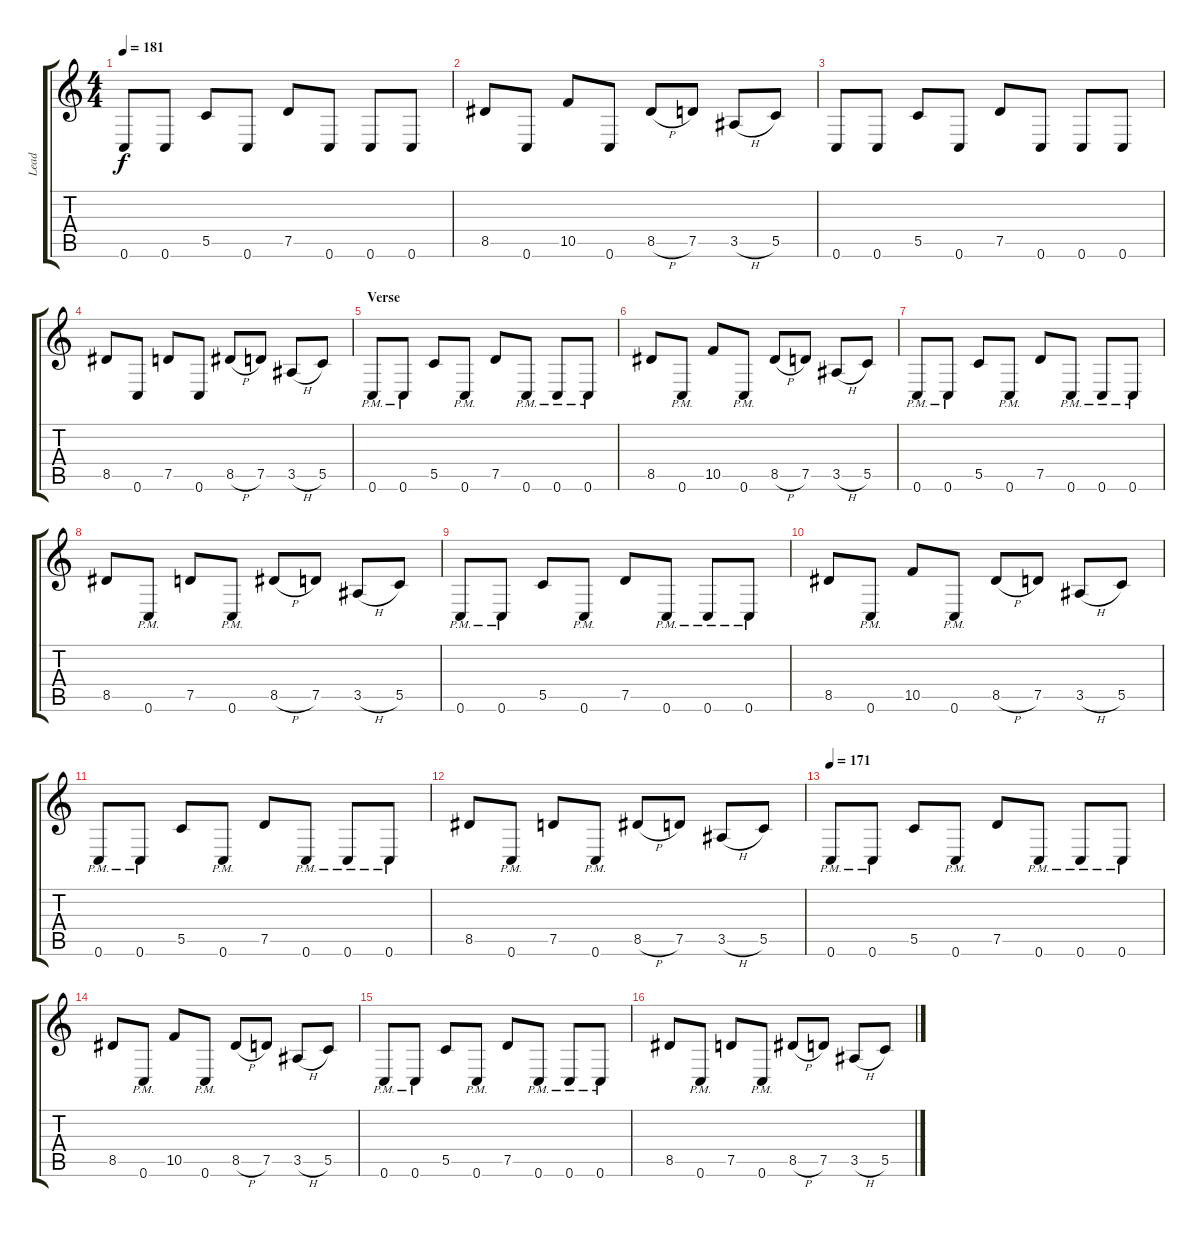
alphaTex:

\track ("Lead" "Lead") {instrument distortionguitar}
\staff {score tabs}
\tuning (D4 A3 F3 C3 G2 C2) {hide}
\ts (4 4)
\tempo 181
\clef g2
\ks c
0.6.8{dy f} 0.6.8 5.5.8 0.6.8 7.5.8 0.6.8 0.6.8 0.6.8 |
8.5.8 0.6.8 10.5.8 0.6.8 8.5{h}.8 7.5.8 3.5{h}.8 5.5.8 |
0.6.8 0.6.8 5.5.8 0.6.8 7.5.8 0.6.8 0.6.8 0.6.8 |
8.5.8 0.6.8 7.5.8 0.6.8 8.5{h}.8 7.5.8 3.5{h}.8 5.5.8 |
\section ("" "Verse")
0.6{pm}.8 0.6{pm}.8 5.5.8 0.6{pm}.8 7.5.8 0.6{pm}.8 0.6{pm}.8 0.6{pm}.8 |
8.5.8 0.6{pm}.8 10.5.8 0.6{pm}.8 8.5{h}.8 7.5.8 3.5{h}.8 5.5.8 |
0.6{pm}.8 0.6{pm}.8 5.5.8 0.6{pm}.8 7.5.8 0.6{pm}.8 0.6{pm}.8 0.6{pm}.8 |
8.5.8 0.6{pm}.8 7.5.8 0.6{pm}.8 8.5{h}.8 7.5.8 3.5{h}.8 5.5.8 |
0.6{pm}.8 0.6{pm}.8 5.5.8 0.6{pm}.8 7.5.8 0.6{pm}.8 0.6{pm}.8 0.6{pm}.8 |
8.5.8 0.6{pm}.8 10.5.8 0.6{pm}.8 8.5{h}.8 7.5.8 3.5{h}.8 5.5.8 |
0.6{pm}.8 0.6{pm}.8 5.5.8 0.6{pm}.8 7.5.8 0.6{pm}.8 0.6{pm}.8 0.6{pm}.8 |
8.5.8 0.6{pm}.8 7.5.8 0.6{pm}.8 8.5{h}.8 7.5.8 3.5{h}.8 5.5.8 |
\tempo 171
0.6{pm}.8 0.6{pm}.8 5.5.8 0.6{pm}.8 7.5.8 0.6{pm}.8 0.6{pm}.8 0.6{pm}.8 |
8.5.8 0.6{pm}.8 10.5.8 0.6{pm}.8 8.5{h}.8 7.5.8 3.5{h}.8 5.5.8 |
0.6{pm}.8 0.6{pm}.8 5.5.8 0.6{pm}.8 7.5.8 0.6{pm}.8 0.6{pm}.8 0.6{pm}.8 |
8.5.8 0.6{pm}.8 7.5.8 0.6{pm}.8 8.5{h}.8 7.5.8 3.5{h}.8 5.5.8
